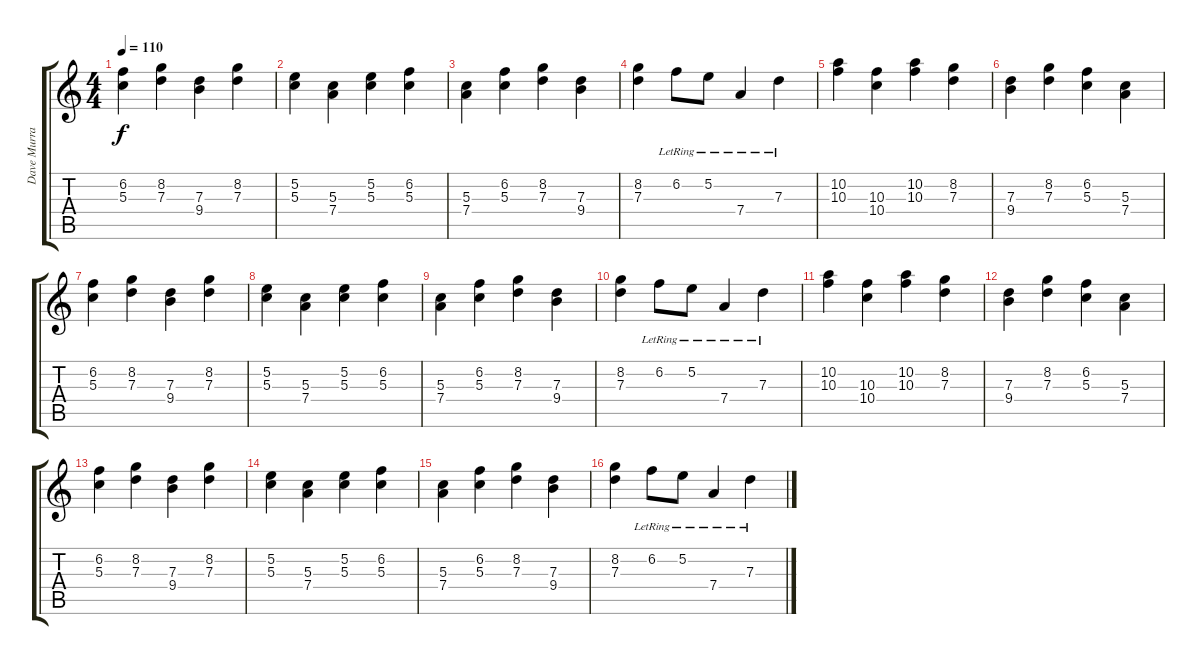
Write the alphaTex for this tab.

\track ("Dave Murray" "Dave Murra") {instrument acousticguitarsteel}
\staff {score tabs}
\tuning (E4 B3 G3 D3 A2 E2) {hide}
\ts (4 4)
\tempo 110
\clef g2
\ks c
(6.2 5.3).4{dy f} (8.2 7.3).4 (7.3 9.4).4 (8.2 7.3).4 |
(5.2 5.3).4 (5.3 7.4).4 (5.2 5.3).4 (6.2 5.3).4 |
(5.3 7.4).4 (6.2 5.3).4 (8.2 7.3).4 (7.3 9.4).4 |
(8.2 7.3).4 6.2{lr}.8 5.2{lr}.8 7.4{lr}.4 7.3{lr}.4 |
(10.2 10.3).4 (10.3 10.4).4 (10.2 10.3).4 (8.2 7.3).4 |
(7.3 9.4).4 (8.2 7.3).4 (6.2 5.3).4 (5.3 7.4).4 |
(6.2 5.3).4 (8.2 7.3).4 (7.3 9.4).4 (8.2 7.3).4 |
(5.2 5.3).4 (5.3 7.4).4 (5.2 5.3).4 (6.2 5.3).4 |
(5.3 7.4).4 (6.2 5.3).4 (8.2 7.3).4 (7.3 9.4).4 |
(8.2 7.3).4 6.2{lr}.8 5.2{lr}.8 7.4{lr}.4 7.3{lr}.4 |
(10.2 10.3).4 (10.3 10.4).4 (10.2 10.3).4 (8.2 7.3).4 |
(7.3 9.4).4 (8.2 7.3).4 (6.2 5.3).4 (5.3 7.4).4 |
(6.2 5.3).4 (8.2 7.3).4 (7.3 9.4).4 (8.2 7.3).4 |
(5.2 5.3).4 (5.3 7.4).4 (5.2 5.3).4 (6.2 5.3).4 |
(5.3 7.4).4 (6.2 5.3).4 (8.2 7.3).4 (7.3 9.4).4 |
(8.2 7.3).4 6.2{lr}.8 5.2{lr}.8 7.4{lr}.4 7.3{lr}.4
